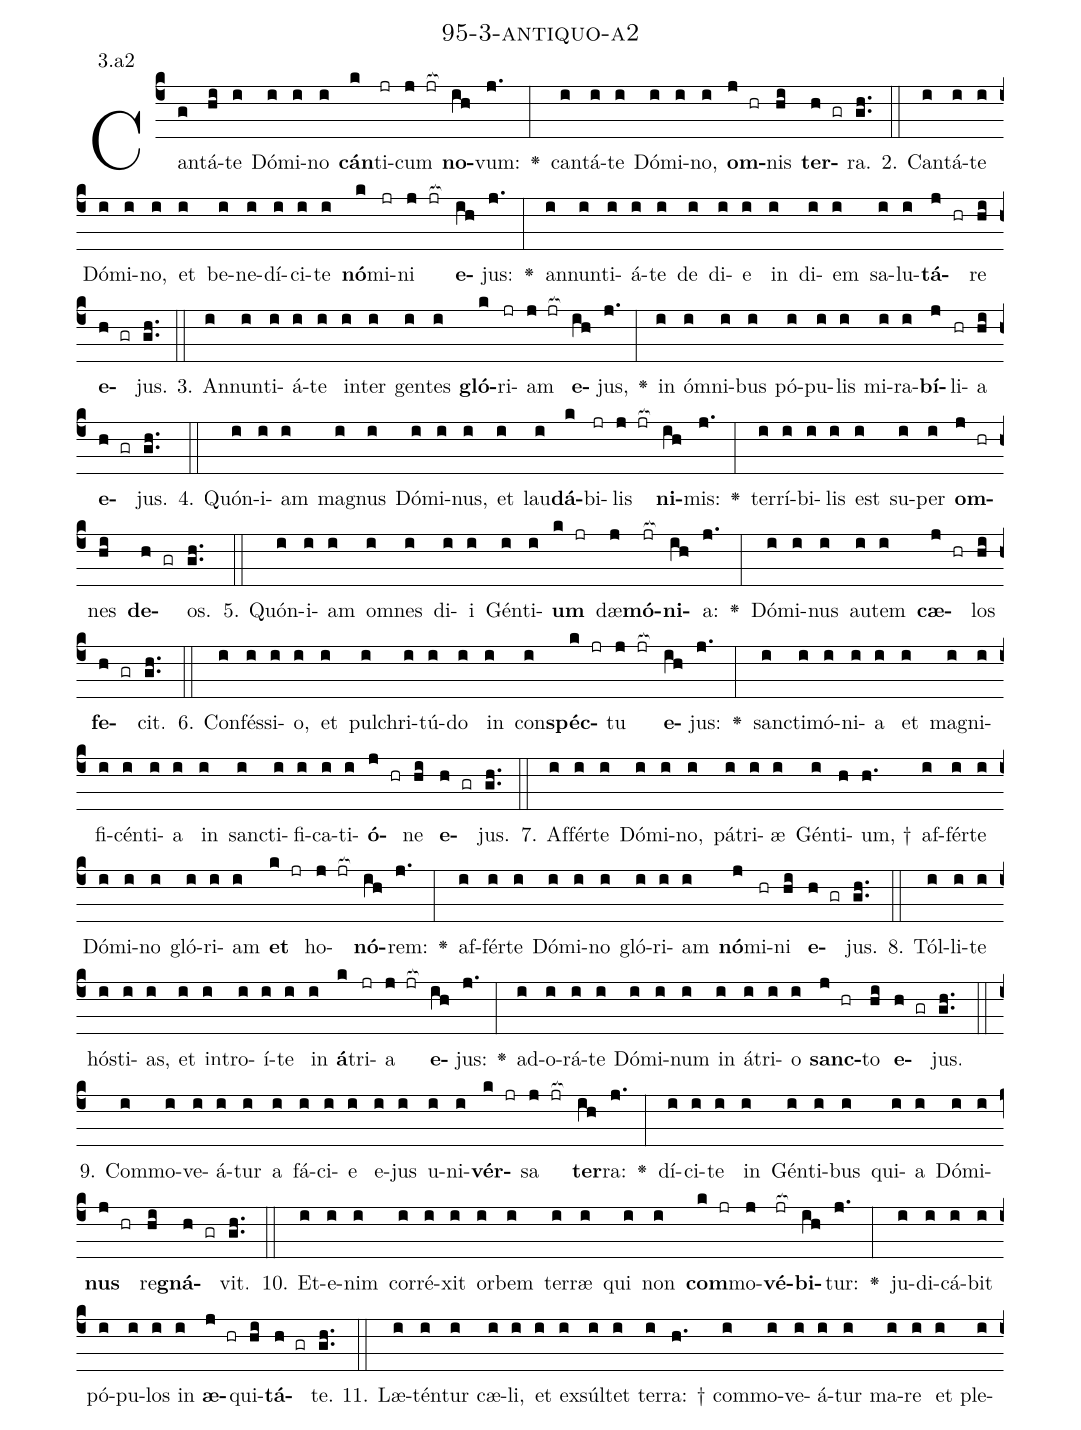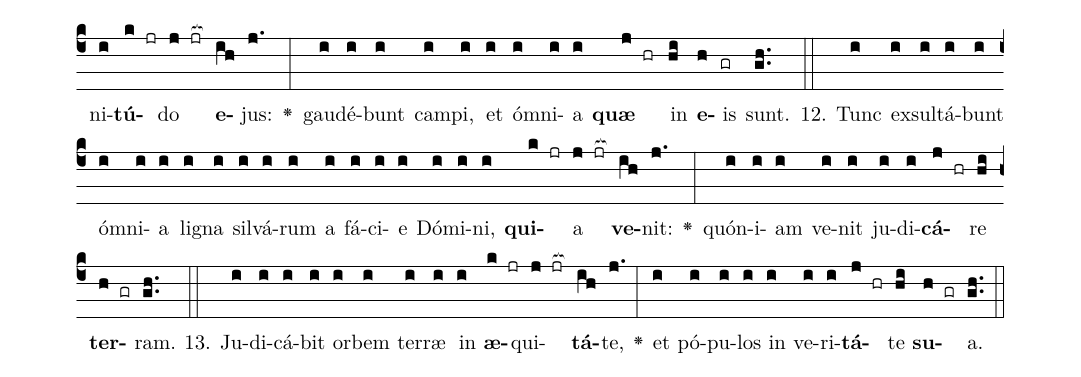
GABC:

name: 95-3-antiquo-a2;
annotation: 3.a2;
%%
(c4)Can(g)tá(hi)te(i) Dó(i)mi(i)no(i) <b>cán</b>(k)ti(jr)cum(j jr[ocb:1{]) <b>no</b>(ih[ocb:0}])vum:(j.) <v>\greheightstar</v>(:) can(i)tá(i)te(i) Dó(i)mi(i)no,(i) <b>om</b>(j hr)nis(hi) <b>ter</b>(h gr)ra.(gh..) (::)
2. Can(i)tá(i)te(i) Dó(i)mi(i)no,(i) et(i) be(i)ne(i)dí(i)ci(i)te(i) <b>nó</b>(k)mi(jr)ni(j jr[ocb:1{]) <b>e</b>(ih[ocb:0}])jus:(j.) <v>\greheightstar</v>(:) an(i)nun(i)ti(i)á(i)te(i) de(i) di(i)e(i) in(i) di(i)em(i) sa(i)lu(i)<b>tá</b>(j hr)re(hi) <b>e</b>(h gr)jus.(gh..) (::)
3. An(i)nun(i)ti(i)á(i)te(i) in(i)ter(i) gen(i)tes(i) <b>gló</b>(k)ri(jr)am(j jr[ocb:1{]) <b>e</b>(ih[ocb:0}])jus,(j.) <v>\greheightstar</v>(:) in(i) óm(i)ni(i)bus(i) pó(i)pu(i)lis(i) mi(i)ra(i)<b>bí</b>(j)li(hr)a(hi) <b>e</b>(h gr)jus.(gh..) (::)
4. Quón(i)i(i)am(i) ma(i)gnus(i) Dó(i)mi(i)nus,(i) et(i) lau(i)<b>dá</b>(k)bi(jr)lis(j jr[ocb:1{]) <b>ni</b>(ih[ocb:0}])mis:(j.) <v>\greheightstar</v>(:) ter(i)rí(i)bi(i)lis(i) est(i) su(i)per(i) <b>om</b>(j hr)nes(hi) <b>de</b>(h gr)os.(gh..) (::)
5. Quón(i)i(i)am(i) om(i)nes(i) di(i)i(i) Gén(i)ti(i)<b>um</b>(k jr) dæ(j)<b>mó</b>(jr[ocb:1{])<b>ni</b>(ih[ocb:0}])a:(j.) <v>\greheightstar</v>(:) Dó(i)mi(i)nus(i) au(i)tem(i) <b>cæ</b>(j hr)los(hi) <b>fe</b>(h gr)cit.(gh..) (::)
6. Con(i)fés(i)si(i)o,(i) et(i) pul(i)chri(i)tú(i)do(i) in(i) con(i)<b>spéc</b>(k jr)tu(j jr[ocb:1{]) <b>e</b>(ih[ocb:0}])jus:(j.) <v>\greheightstar</v>(:) sanc(i)ti(i)mó(i)ni(i)a(i) et(i) ma(i)gni(i)fi(i)cén(i)ti(i)a(i) in(i) sanc(i)ti(i)fi(i)ca(i)ti(i)<b>ó</b>(j hr)ne(hi) <b>e</b>(h gr)jus.(gh..) (::)
7. Af(i)fér(i)te(i) Dó(i)mi(i)no,(i) pá(i)tri(i)æ(i) Gén(i)ti(h)um, †(h.) af(i)fér(i)te(i) Dó(i)mi(i)no(i) gló(i)ri(i)am(i) <b>et</b>(k jr) ho(j jr[ocb:1{])<b>nó</b>(ih[ocb:0}])rem:(j.) <v>\greheightstar</v>(:) af(i)fér(i)te(i) Dó(i)mi(i)no(i) gló(i)ri(i)am(i) <b>nó</b>(j)mi(hr)ni(hi) <b>e</b>(h gr)jus.(gh..) (::)
8. Tól(i)li(i)te(i) hós(i)ti(i)as,(i) et(i) in(i)tro(i)í(i)te(i) in(i) <b>á</b>(k)tri(jr)a(j jr[ocb:1{]) <b>e</b>(ih[ocb:0}])jus:(j.) <v>\greheightstar</v>(:) ad(i)o(i)rá(i)te(i) Dó(i)mi(i)num(i) in(i) á(i)tri(i)o(i) <b>sanc</b>(j hr)to(hi) <b>e</b>(h gr)jus.(gh..) (::)
9. Com(i)mo(i)ve(i)á(i)tur(i) a(i) fá(i)ci(i)e(i) e(i)jus(i) u(i)ni(i)<b>vér</b>(k jr)sa(j jr[ocb:1{]) <b>ter</b>(ih[ocb:0}])ra:(j.) <v>\greheightstar</v>(:) dí(i)ci(i)te(i) in(i) Gén(i)ti(i)bus(i) qui(i)a(i) Dó(i)mi(i)<b>nus</b>(j hr) re(hi)<b>gná</b>(h gr)vit.(gh..) (::)
10. Et(i)e(i)nim(i) cor(i)ré(i)xit(i) or(i)bem(i) ter(i)ræ(i) qui(i) non(i) <b>com</b>(k jr)mo(j)<b>vé</b>(jr[ocb:1{])<b>bi</b>(ih[ocb:0}])tur:(j.) <v>\greheightstar</v>(:) ju(i)di(i)cá(i)bit(i) pó(i)pu(i)los(i) in(i) <b>æ</b>(j hr)qui(hi)<b>tá</b>(h gr)te.(gh..) (::)
11. Læ(i)tén(i)tur(i) cæ(i)li,(i) et(i) ex(i)súl(i)tet(i) ter(i)ra: †(h.) com(i)mo(i)ve(i)á(i)tur(i) ma(i)re(i) et(i) ple(i)ni(i)<b>tú</b>(k jr)do(j jr[ocb:1{]) <b>e</b>(ih[ocb:0}])jus:(j.) <v>\greheightstar</v>(:) gau(i)dé(i)bunt(i) cam(i)pi,(i) et(i) óm(i)ni(i)a(i) <b>quæ</b>(j hr) in(hi) <b>e</b>(h)is(gr) sunt.(gh..) (::)
12. Tunc(i) ex(i)sul(i)tá(i)bunt(i) óm(i)ni(i)a(i) li(i)gna(i) sil(i)vá(i)rum(i) a(i) fá(i)ci(i)e(i) Dó(i)mi(i)ni,(i) <b>qui</b>(k jr)a(j jr[ocb:1{]) <b>ve</b>(ih[ocb:0}])nit:(j.) <v>\greheightstar</v>(:) quón(i)i(i)am(i) ve(i)nit(i) ju(i)di(i)<b>cá</b>(j hr)re(hi) <b>ter</b>(h gr)ram.(gh..) (::)
13. Ju(i)di(i)cá(i)bit(i) or(i)bem(i) ter(i)ræ(i) in(i) <b>æ</b>(k jr)qui(j jr[ocb:1{])<b>tá</b>(ih[ocb:0}])te,(j.) <v>\greheightstar</v>(:) et(i) pó(i)pu(i)los(i) in(i) ve(i)ri(i)<b>tá</b>(j hr)te(hi) <b>su</b>(h gr)a.(gh..) (::)
